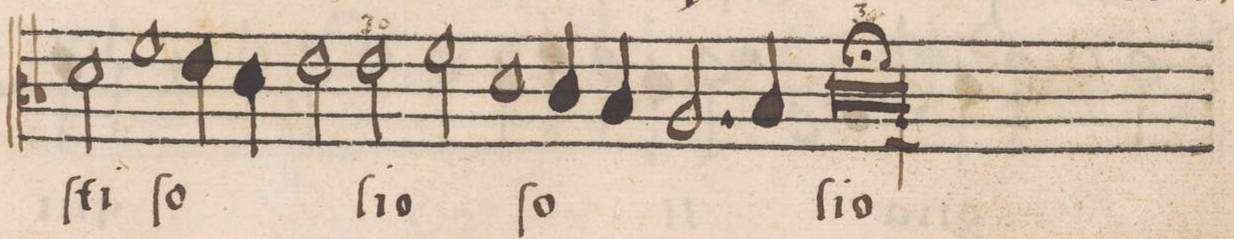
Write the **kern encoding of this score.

**kern	**text	**text
*I"CANTVS	*	*
*clefC3	*	*
*k[b-]	*	*
*met(C)	*	*
*M2/1	*	*
2d\	-ſti	.
1f\	ſo-	.
=141-	=141-	=141-
4e\	.	.
4d\	.	.
2e\	.	.
2e\	-li-	.
=142-	=142-	=142-
2f\	-o	.
1d	ſo-	.
4c/	.	.
4B-/	.	.
=143-	=143-	=143-
2.A/	.	.
4B-/	-li-	.
1c;l	-o	.
==	==	==
*-	*-	*-
